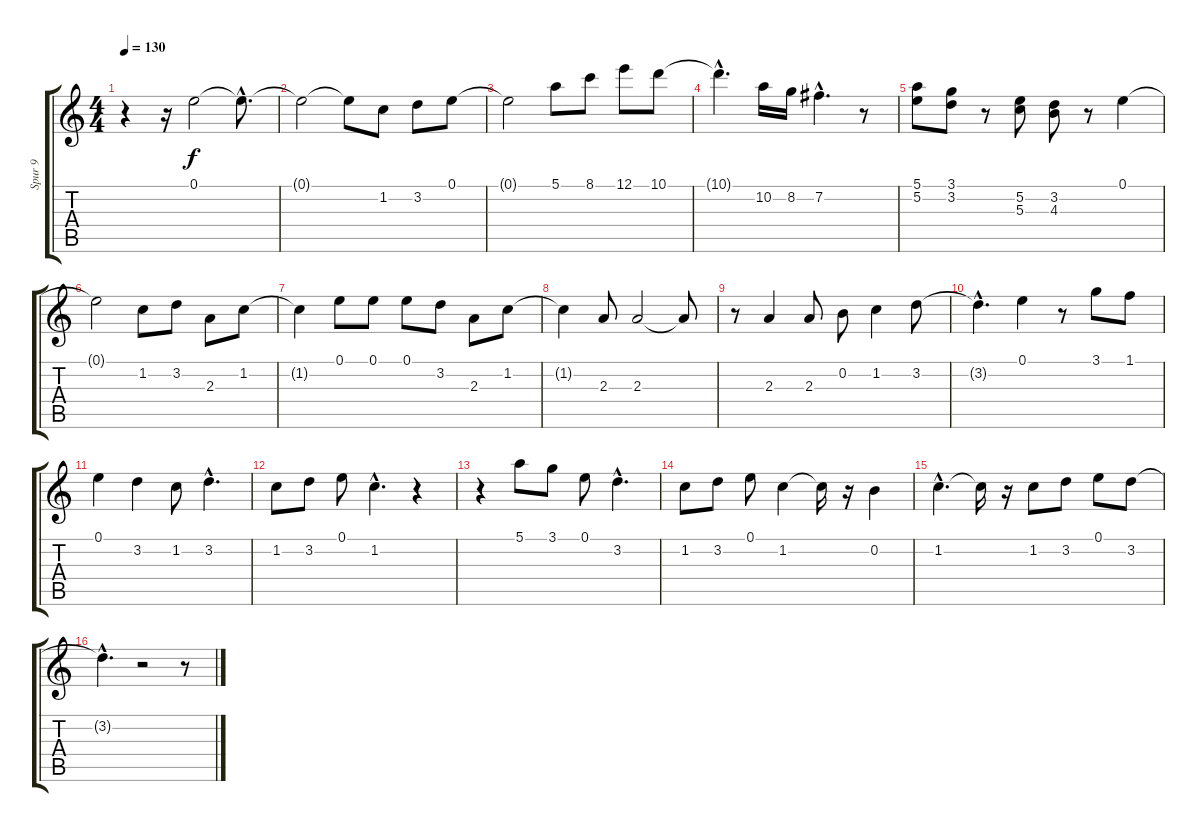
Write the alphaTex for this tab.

\track ("Spur 9" "Spur 9") {instrument electricguitarjazz}
\staff {score tabs}
\tuning (E4 B3 G3 D3 A2 E2) {hide}
\ts (4 4)
\tempo 130
\clef g2
\ks c
r.4{dy f} r.16 0.1.2 0.1{hac t}.8{d} |
0.1{t}.2 0.1{t}.8 1.2.8 3.2.8 0.1.8 |
0.1{t}.2 5.1.8 8.1.8 12.1.8 10.1.8 |
10.1{hac t}.4{d} 10.2.16 8.2.16 7.2{hac}.4{d} r.8 |
(5.1 5.2).8 (3.1 3.2).8 r.8 (5.2 5.3).8 (3.2 4.3).8 r.8 0.1.4 |
0.1{t}.2 1.2.8 3.2.8 2.3.8 1.2.8 |
1.2{t}.4 0.1.8 0.1.8 0.1.8 3.2.8 2.3.8 1.2.8 |
1.2{t}.4 2.3.8 2.3.2 2.3{t}.8 |
r.8 2.3.4 2.3.8 0.2.8 1.2.4 3.2.8 |
3.2{hac t}.4{d} 0.1.4 r.8 3.1.8 1.1.8 |
0.1.4 3.2.4 1.2.8 3.2{hac}.4{d} |
1.2.8 3.2.8 0.1.8 1.2{hac}.4{d} r.4 |
r.4 5.1.8 3.1.8 0.1.8 3.2{hac}.4{d} |
1.2.8 3.2.8 0.1.8 1.2.4 1.2{t}.16 r.16 0.2.4 |
1.2{hac}.4{d} 1.2{t}.16 r.16 1.2.8 3.2.8 0.1.8 3.2.8 |
3.2{hac t}.4{d} r.2 r.8
